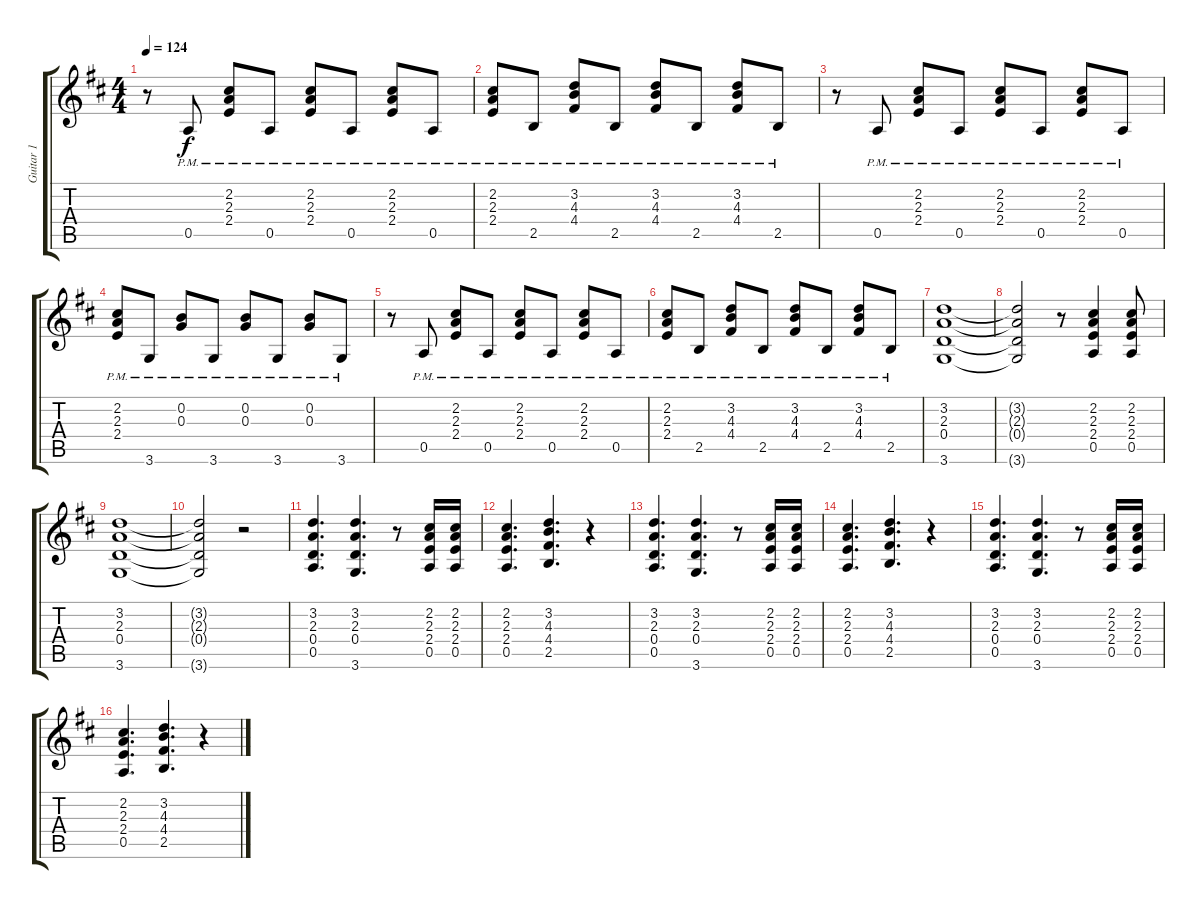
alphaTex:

\track ("Guitar 1" "Guitar 1") {instrument overdrivenguitar}
\staff {score tabs}
\tuning (E4 B3 G3 D3 A2 E2) {hide}
\ts (4 4)
\tempo 124
\clef g2
\ks d
r.8{dy f} 0.5{pm}.8 (2.2{pm} 2.3{pm} 2.4{pm}).8 0.5{pm}.8 (2.2{pm} 2.3{pm} 2.4{pm}).8 0.5{pm}.8 (2.2{pm} 2.3{pm} 2.4{pm}).8 0.5{pm}.8 |
(2.2{pm} 2.3{pm} 2.4{pm}).8 2.5{pm}.8 (3.2{pm} 4.3{pm} 4.4{pm}).8 2.5{pm}.8 (3.2{pm} 4.3{pm} 4.4{pm}).8 2.5{pm}.8 (3.2{pm} 4.3{pm} 4.4{pm}).8 2.5{pm}.8 |
r.8 0.5{pm}.8 (2.2{pm} 2.3{pm} 2.4{pm}).8 0.5{pm}.8 (2.2{pm} 2.3{pm} 2.4{pm}).8 0.5{pm}.8 (2.2{pm} 2.3{pm} 2.4{pm}).8 0.5{pm}.8 |
(2.2{pm} 2.3{pm} 2.4{pm}).8 3.6{pm}.8 (0.2{pm} 0.3{pm}).8 3.6{pm}.8 (0.2{pm} 0.3{pm}).8 3.6{pm}.8 (0.2{pm} 0.3{pm}).8 3.6{pm}.8 |
r.8 0.5{pm}.8 (2.2{pm} 2.3{pm} 2.4{pm}).8 0.5{pm}.8 (2.2{pm} 2.3{pm} 2.4{pm}).8 0.5{pm}.8 (2.2{pm} 2.3{pm} 2.4{pm}).8 0.5{pm}.8 |
(2.2{pm} 2.3{pm} 2.4{pm}).8 2.5{pm}.8 (3.2{pm} 4.3{pm} 4.4{pm}).8 2.5{pm}.8 (3.2{pm} 4.3{pm} 4.4{pm}).8 2.5{pm}.8 (3.2{pm} 4.3{pm} 4.4{pm}).8 2.5{pm}.8 |
(3.2 2.3 0.4 3.6).1 |
(3.2{t} 2.3{t} 0.4{t} 3.6{t}).2 r.8 (2.2 2.3 2.4 0.5).4 (2.2 2.3 2.4 0.5).8 |
(3.2 2.3 0.4 3.6).1 |
(3.2{t} 2.3{t} 0.4{t} 3.6{t}).2 r.2 |
(3.2 2.3 0.4 0.5).4{d} (3.2 2.3 0.4 3.6).4{d} r.8 (2.2 2.3 2.4 0.5).16 (2.2 2.3 2.4 0.5).16 |
(2.2 2.3 2.4 0.5).4{d} (3.2 4.3 4.4 2.5).4{d} r.4 |
(3.2 2.3 0.4 0.5).4{d} (3.2 2.3 0.4 3.6).4{d} r.8 (2.2 2.3 2.4 0.5).16 (2.2 2.3 2.4 0.5).16 |
(2.2 2.3 2.4 0.5).4{d} (3.2 4.3 4.4 2.5).4{d} r.4 |
(3.2 2.3 0.4 0.5).4{d} (3.2 2.3 0.4 3.6).4{d} r.8 (2.2 2.3 2.4 0.5).16 (2.2 2.3 2.4 0.5).16 |
(2.2 2.3 2.4 0.5).4{d} (3.2 4.3 4.4 2.5).4{d} r.4
